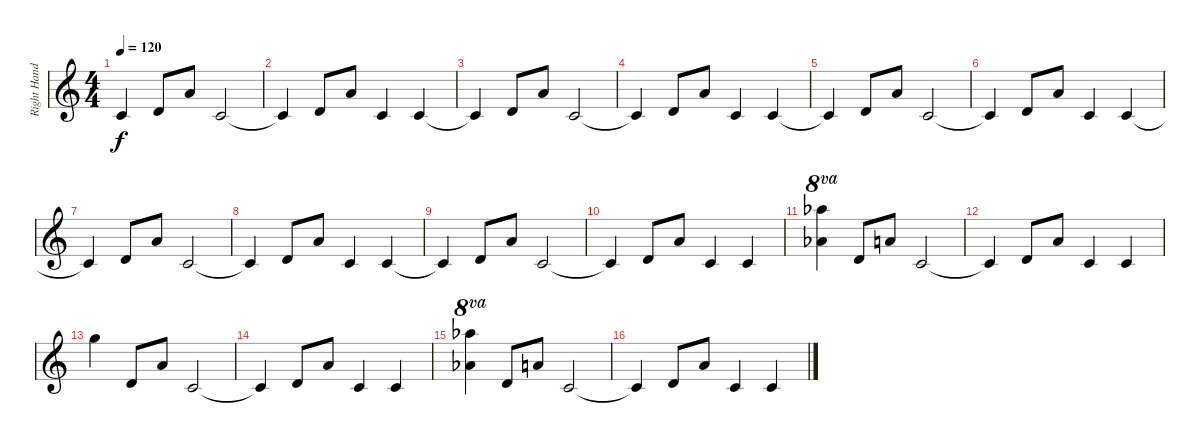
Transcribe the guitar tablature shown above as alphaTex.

\track ("Right Hand" "Right Hand") {instrument brightacousticpiano}
\staff {score}
\tuning (E5 B4 G4 D4 A3 E3) {hide}
\ts (4 4)
\tempo 120
\clef g2
\ks c
3.5{t}.4{dy f} 0.4.8 2.3.8 3.5.2 |
3.5{t}.4 0.4.8 2.3.8 3.5.4 3.5.4 |
3.5{t}.4 0.4.8 2.3.8 3.5.2 |
3.5{t}.4 0.4.8 2.3.8 3.5.4 3.5.4 |
3.5{t}.4 0.4.8 2.3.8 3.5.2 |
3.5{t}.4 0.4.8 2.3.8 3.5.4 3.5.4 |
3.5{t}.4 0.4.8 2.3.8 3.5.2 |
3.5{t}.4 0.4.8 2.3.8 3.5.4 3.5.4 |
3.5{t}.4 0.4.8 2.3.8 3.5.2 |
3.5{t}.4 0.4.8 2.3.8 3.5.4 3.5.4 |
(4.1{acc b} 21.2{acc b}).4{ot 8va} 0.4.8 2.3.8 3.5.2 |
3.5{t}.4 0.4.8 2.3.8 3.5.4 3.5.4 |
3.1.4 0.4.8 2.3.8 3.5.2 |
3.5{t}.4 0.4.8 2.3.8 3.5.4 3.5.4 |
(4.1{acc b} 21.2{acc b}).4{ot 8va} 0.4.8 2.3.8 3.5.2 |
3.5{t}.4 0.4.8 2.3.8 3.5.4 3.5.4
